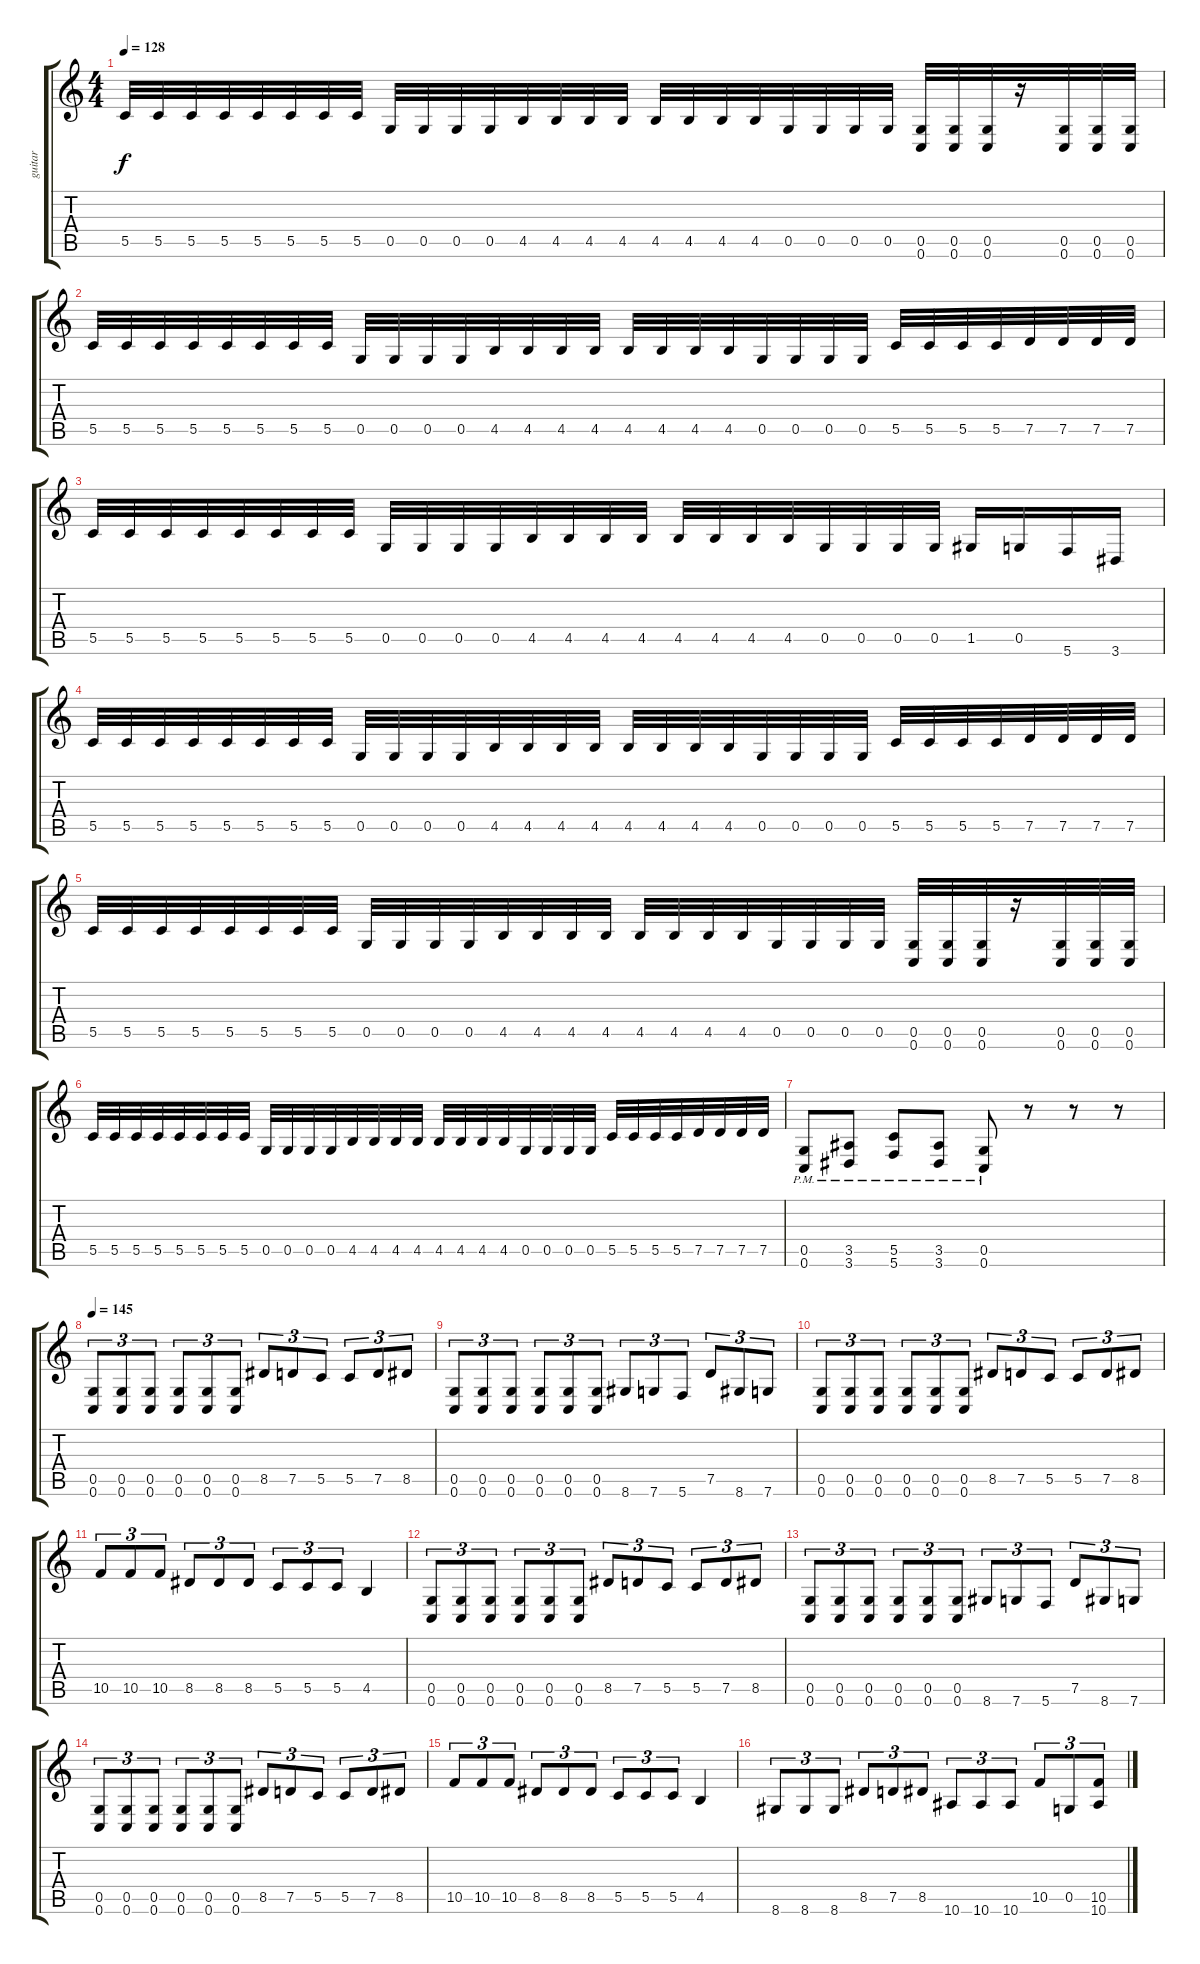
\track ("guitar" "guitar") {instrument distortionguitar}
\staff {score tabs}
\tuning (D4 A3 F3 C3 G2 C2) {hide}
\ts (4 4)
\tempo 128
\clef g2
\ks c
5.5.32{dy f} 5.5.32 5.5.32 5.5.32 5.5.32 5.5.32 5.5.32 5.5.32 0.5.32 0.5.32 0.5.32 0.5.32 4.5.32 4.5.32 4.5.32 4.5.32 4.5.32 4.5.32 4.5.32 4.5.32 0.5.32 0.5.32 0.5.32 0.5.32 (0.5 0.6).32 (0.5 0.6).32 (0.5 0.6).32 r.16 (0.5 0.6).32 (0.5 0.6).32 (0.5 0.6).32 |
5.5.32 5.5.32 5.5.32 5.5.32 5.5.32 5.5.32 5.5.32 5.5.32 0.5.32 0.5.32 0.5.32 0.5.32 4.5.32 4.5.32 4.5.32 4.5.32 4.5.32 4.5.32 4.5.32 4.5.32 0.5.32 0.5.32 0.5.32 0.5.32 5.5.32 5.5.32 5.5.32 5.5.32 7.5.32 7.5.32 7.5.32 7.5.32 |
5.5.32 5.5.32 5.5.32 5.5.32 5.5.32 5.5.32 5.5.32 5.5.32 0.5.32 0.5.32 0.5.32 0.5.32 4.5.32 4.5.32 4.5.32 4.5.32 4.5.32 4.5.32 4.5.32 4.5.32 0.5.32 0.5.32 0.5.32 0.5.32 1.5.16 0.5.16 5.6.16 3.6.16 |
5.5.32 5.5.32 5.5.32 5.5.32 5.5.32 5.5.32 5.5.32 5.5.32 0.5.32 0.5.32 0.5.32 0.5.32 4.5.32 4.5.32 4.5.32 4.5.32 4.5.32 4.5.32 4.5.32 4.5.32 0.5.32 0.5.32 0.5.32 0.5.32 5.5.32 5.5.32 5.5.32 5.5.32 7.5.32 7.5.32 7.5.32 7.5.32 |
5.5.32 5.5.32 5.5.32 5.5.32 5.5.32 5.5.32 5.5.32 5.5.32 0.5.32 0.5.32 0.5.32 0.5.32 4.5.32 4.5.32 4.5.32 4.5.32 4.5.32 4.5.32 4.5.32 4.5.32 0.5.32 0.5.32 0.5.32 0.5.32 (0.5 0.6).32 (0.5 0.6).32 (0.5 0.6).32 r.16 (0.5 0.6).32 (0.5 0.6).32 (0.5 0.6).32 |
5.5.32 5.5.32 5.5.32 5.5.32 5.5.32 5.5.32 5.5.32 5.5.32 0.5.32 0.5.32 0.5.32 0.5.32 4.5.32 4.5.32 4.5.32 4.5.32 4.5.32 4.5.32 4.5.32 4.5.32 0.5.32 0.5.32 0.5.32 0.5.32 5.5.32 5.5.32 5.5.32 5.5.32 7.5.32 7.5.32 7.5.32 7.5.32 |
(0.5{pm} 0.6{pm}).8 (3.5{pm} 3.6{pm}).8 (5.5{pm} 5.6{pm}).8 (3.5{pm} 3.6{pm}).8 (0.5{pm} 0.6{pm}).8 r.8 r.8 r.8 |
\tempo 145
(0.5 0.6).8{tu (3 2)} (0.5 0.6).8{tu (3 2)} (0.5 0.6).8{tu (3 2)} (0.5 0.6).8{tu (3 2)} (0.5 0.6).8{tu (3 2)} (0.5 0.6).8{tu (3 2)} 8.5.8{tu (3 2)} 7.5.8{tu (3 2)} 5.5.8{tu (3 2)} 5.5.8{tu (3 2)} 7.5.8{tu (3 2)} 8.5.8{tu (3 2)} |
(0.5 0.6).8{tu (3 2)} (0.5 0.6).8{tu (3 2)} (0.5 0.6).8{tu (3 2)} (0.5 0.6).8{tu (3 2)} (0.5 0.6).8{tu (3 2)} (0.5 0.6).8{tu (3 2)} 8.6.8{tu (3 2)} 7.6.8{tu (3 2)} 5.6.8{tu (3 2)} 7.5.8{tu (3 2)} 8.6.8{tu (3 2)} 7.6.8{tu (3 2)} |
(0.5 0.6).8{tu (3 2)} (0.5 0.6).8{tu (3 2)} (0.5 0.6).8{tu (3 2)} (0.5 0.6).8{tu (3 2)} (0.5 0.6).8{tu (3 2)} (0.5 0.6).8{tu (3 2)} 8.5.8{tu (3 2)} 7.5.8{tu (3 2)} 5.5.8{tu (3 2)} 5.5.8{tu (3 2)} 7.5.8{tu (3 2)} 8.5.8{tu (3 2)} |
10.5.8{tu (3 2)} 10.5.8{tu (3 2)} 10.5.8{tu (3 2)} 8.5.8{tu (3 2)} 8.5.8{tu (3 2)} 8.5.8{tu (3 2)} 5.5.8{tu (3 2)} 5.5.8{tu (3 2)} 5.5.8{tu (3 2)} 4.5.4 |
(0.5 0.6).8{tu (3 2)} (0.5 0.6).8{tu (3 2)} (0.5 0.6).8{tu (3 2)} (0.5 0.6).8{tu (3 2)} (0.5 0.6).8{tu (3 2)} (0.5 0.6).8{tu (3 2)} 8.5.8{tu (3 2)} 7.5.8{tu (3 2)} 5.5.8{tu (3 2)} 5.5.8{tu (3 2)} 7.5.8{tu (3 2)} 8.5.8{tu (3 2)} |
(0.5 0.6).8{tu (3 2)} (0.5 0.6).8{tu (3 2)} (0.5 0.6).8{tu (3 2)} (0.5 0.6).8{tu (3 2)} (0.5 0.6).8{tu (3 2)} (0.5 0.6).8{tu (3 2)} 8.6.8{tu (3 2)} 7.6.8{tu (3 2)} 5.6.8{tu (3 2)} 7.5.8{tu (3 2)} 8.6.8{tu (3 2)} 7.6.8{tu (3 2)} |
(0.5 0.6).8{tu (3 2)} (0.5 0.6).8{tu (3 2)} (0.5 0.6).8{tu (3 2)} (0.5 0.6).8{tu (3 2)} (0.5 0.6).8{tu (3 2)} (0.5 0.6).8{tu (3 2)} 8.5.8{tu (3 2)} 7.5.8{tu (3 2)} 5.5.8{tu (3 2)} 5.5.8{tu (3 2)} 7.5.8{tu (3 2)} 8.5.8{tu (3 2)} |
10.5.8{tu (3 2)} 10.5.8{tu (3 2)} 10.5.8{tu (3 2)} 8.5.8{tu (3 2)} 8.5.8{tu (3 2)} 8.5.8{tu (3 2)} 5.5.8{tu (3 2)} 5.5.8{tu (3 2)} 5.5.8{tu (3 2)} 4.5.4 |
8.6.8{tu (3 2)} 8.6.8{tu (3 2)} 8.6.8{tu (3 2)} 8.5.8{tu (3 2)} 7.5.8{tu (3 2)} 8.5.8{tu (3 2)} 10.6.8{tu (3 2)} 10.6.8{tu (3 2)} 10.6.8{tu (3 2)} 10.5.8{tu (3 2)} 0.5.8{tu (3 2)} (10.5 10.6).8{tu (3 2)}
